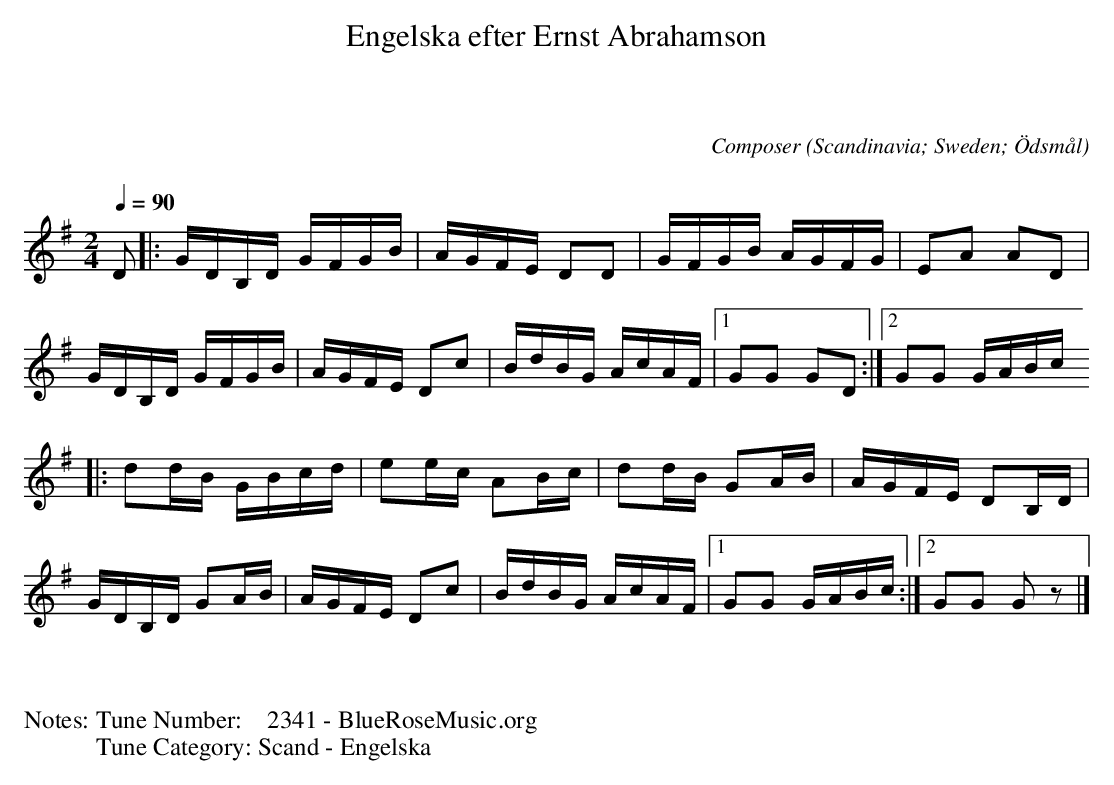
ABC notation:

X:1
T:Engelska efter Ernst Abrahamson
C:Composer
O:Scandinavia; Sweden; Ödsmål
%%textspace 50
Q:1/4=90
L:1/16
M:2/4
K:G
D2 |: GDB,D GFGB | AGFE D2D2 | GFGB AGFG | E2A2 A2D2 |$ GDB,D GFGB | AGFE D2c2 | BdBG AcAF |1
G2G2 G2D2 :|2 G2G2 GABc $|: d2dB GBcd | e2ec A2Bc | d2dB G2AB | AGFE D2B,D |$ GDB,D G2AB |
AGFE D2c2 | BdBG AcAF |1 G2G2 GABc :|2 G2G2 G2 z2 |]
